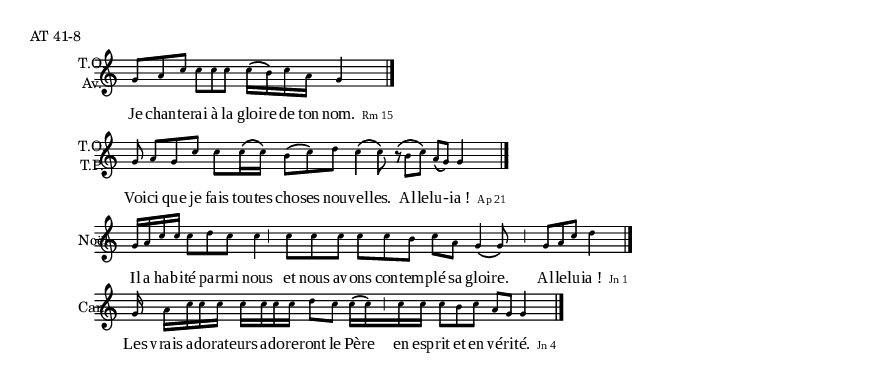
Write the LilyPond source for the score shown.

\version "2.14.0"
 \include "definitions.ly"
\markup {AT 41-8 }

\relative c'' { 
	\new Staff {
		\cadenzaOn
		\set Staff.instrumentName = \markup{ \center-column { T.O. Av. } }
		\times 2/3 { g8[ a c] }
		\times 2/3 { c8[ c c] }
		c16[\( b\) c a] g4
		\endBar
	}	\addlyrics {
		Je chan -- te -- rai à la gloi -- re de ton nom.	
		\markup { \citation #"Rm 15"}
	}
}


\relative c'' { 
	\new Staff {
		\cadenzaOn
		\set Staff.instrumentName = \markup{ \center-column { T.O. T.P. } }
g8
\times 2/3 { a[ g c] }
c[ c16\( c\)]
\times 2/3 { b8[\( c\) d] }
\times 2/3 { c4\( c8\) }
\pespace  
\times 2/3 { r8\( b[ c]\) }
a[\( g\)]
g4
		\endBar
	}	\addlyrics {
Voi -- ci que je fais tou -- tes cho -- ses nou -- vel -- les. Al -- le -- lu -- - -- "ia !"		
		\markup { \citation #"Ap 21"}
	}
}


\relative c'' { 
	\new Staff {
		\cadenzaOn
		\set Staff.instrumentName = \markup{ \center-column { Noël } }
		g16[ a c c]
		\times 2/3 { c8[ d c] } c4  \cesure \pespace 
		\times 2/3 { c8[ c c] }
		\times 2/3 { c8[ c b] }
		c8[ a]
		g4\( g8\)\pespace  \cesure\pespace 
		\times 2/3 {g8[ a c]} d4 
		\endBar
	}	\addlyrics {
		Il a ha -- bi -- té par -- mi nous et nous av -- ons con -- tem -- plé sa gloi -- re. Al -- le -- lu -- "ia !"		
		\markup { \citation #"Jn 1"}
	}
}

\relative c'' { 
	\new Staff {
		\cadenzaOn
		\set Staff.instrumentName = \markup{ \center-column { Car. } }
		g16
		a16[ c c c]
		c16[ c c c] d8[ c]
		c16[\( c\)\cesure \pespace c c]
		\times 2/3 { c8[ b c] }
		a8[ g]	g4
		\endBar
	}	\addlyrics {
		Les vrais a -- do -- rat -- eurs a -- do -- re -- ront le Pè -- re en esp -- rit et en vé -- ri -- té.		
		\markup { \citation #"Jn 4"}
	}
}
